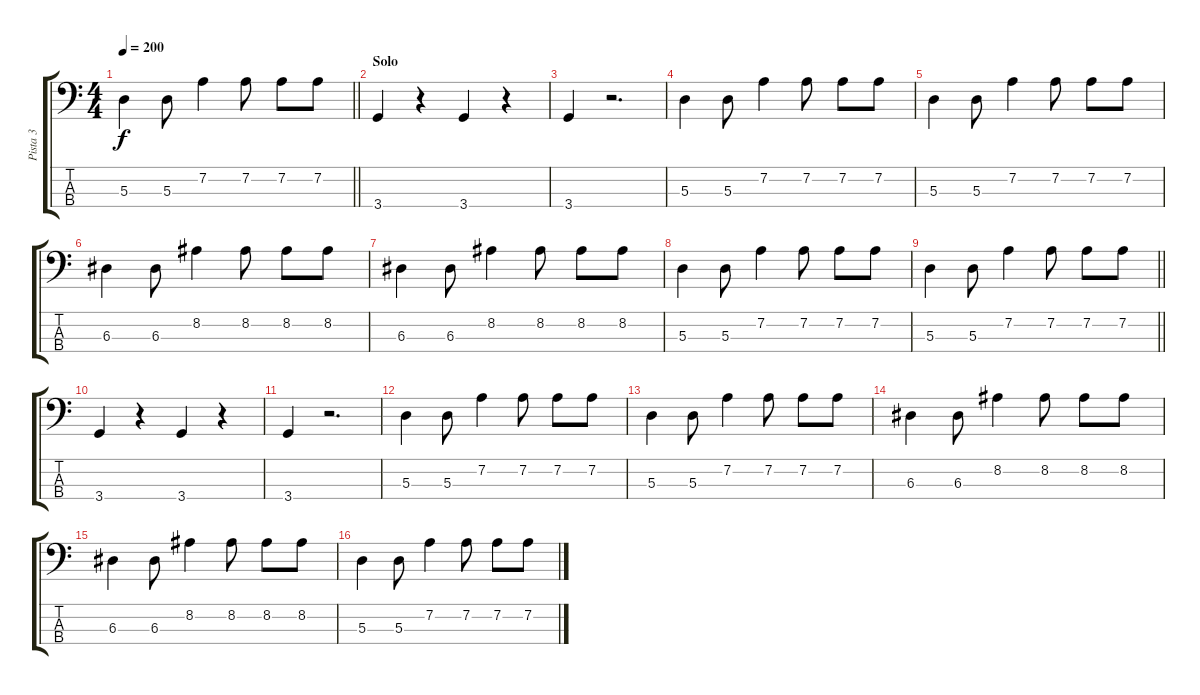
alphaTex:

\track ("Pista 3" "Pista 3") {instrument electricbasspick}
\staff {score tabs}
\tuning (G2 D2 A1 E1) {hide}
\ts (4 4)
\tempo 200
\clef f4
\barLineRight lightlight
\ks c
5.3.4{dy f} 5.3.8 7.2.4 7.2.8 7.2.8 7.2.8 |
\section ("" "Solo")
3.4.4 r.4 3.4.4 r.4 |
3.4.4 r.2{d} |
5.3.4 5.3.8 7.2.4 7.2.8 7.2.8 7.2.8 |
5.3.4 5.3.8 7.2.4 7.2.8 7.2.8 7.2.8 |
6.3.4 6.3.8 8.2.4 8.2.8 8.2.8 8.2.8 |
6.3.4 6.3.8 8.2.4 8.2.8 8.2.8 8.2.8 |
5.3.4 5.3.8 7.2.4 7.2.8 7.2.8 7.2.8 |
\barLineRight lightlight
5.3.4 5.3.8 7.2.4 7.2.8 7.2.8 7.2.8 |
\section ("" "")
3.4.4 r.4 3.4.4 r.4 |
3.4.4 r.2{d} |
5.3.4 5.3.8 7.2.4 7.2.8 7.2.8 7.2.8 |
5.3.4 5.3.8 7.2.4 7.2.8 7.2.8 7.2.8 |
6.3.4 6.3.8 8.2.4 8.2.8 8.2.8 8.2.8 |
6.3.4 6.3.8 8.2.4 8.2.8 8.2.8 8.2.8 |
5.3.4 5.3.8 7.2.4 7.2.8 7.2.8 7.2.8
